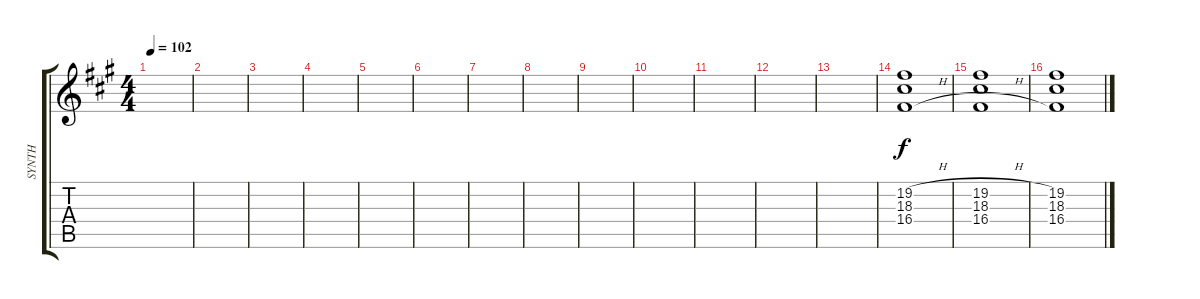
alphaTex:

\track ("SYNTH" "SYNTH") {instrument lead3calliope}
\staff {score tabs}
\tuning (E4 B3 G3 D3 A2 E2) {hide}
\ts (4 4)
\tempo 102
\clef g2
\ks a
|
|
|
|
|
|
|
|
|
|
|
|
|
(19.2{h} 18.3{h} 16.4{h}).1 |
(19.2{h} 18.3{h} 16.4{h}).1 |
(19.2{h} 18.3{h} 16.4{h}).1
